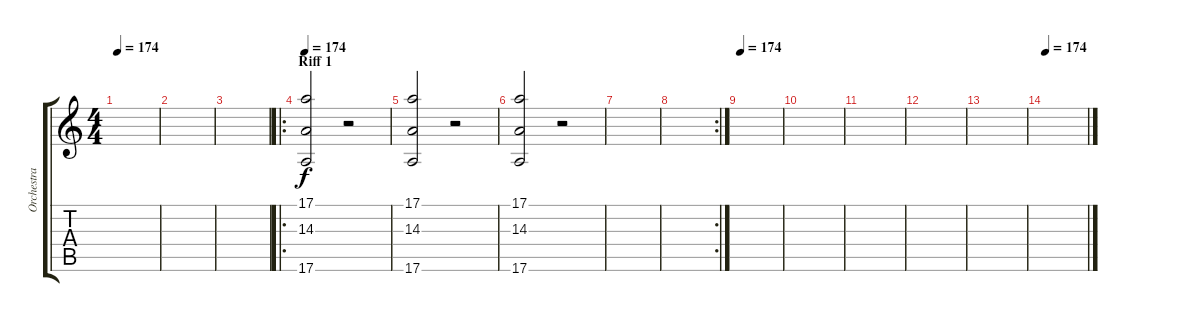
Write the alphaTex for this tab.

\track ("Orchestra Hit" "Orchestra ") {instrument orchestrahit}
\staff {score tabs}
\tuning (E4 B3 G3 D3 A2 E2) {hide}
\ts (4 4)
\tempo 174
\clef g2
\ks c
|
|
|
\ro
\section ("" "Riff 1")
\tempo 174
(17.1 14.3 17.6).2 r.2 |
(17.1 14.3 17.6).2 r.2 |
(17.1 14.3 17.6).2 r.2 |
|
\rc 2
|
\tempo 174
|
|
|
|
|
\tempo 174
